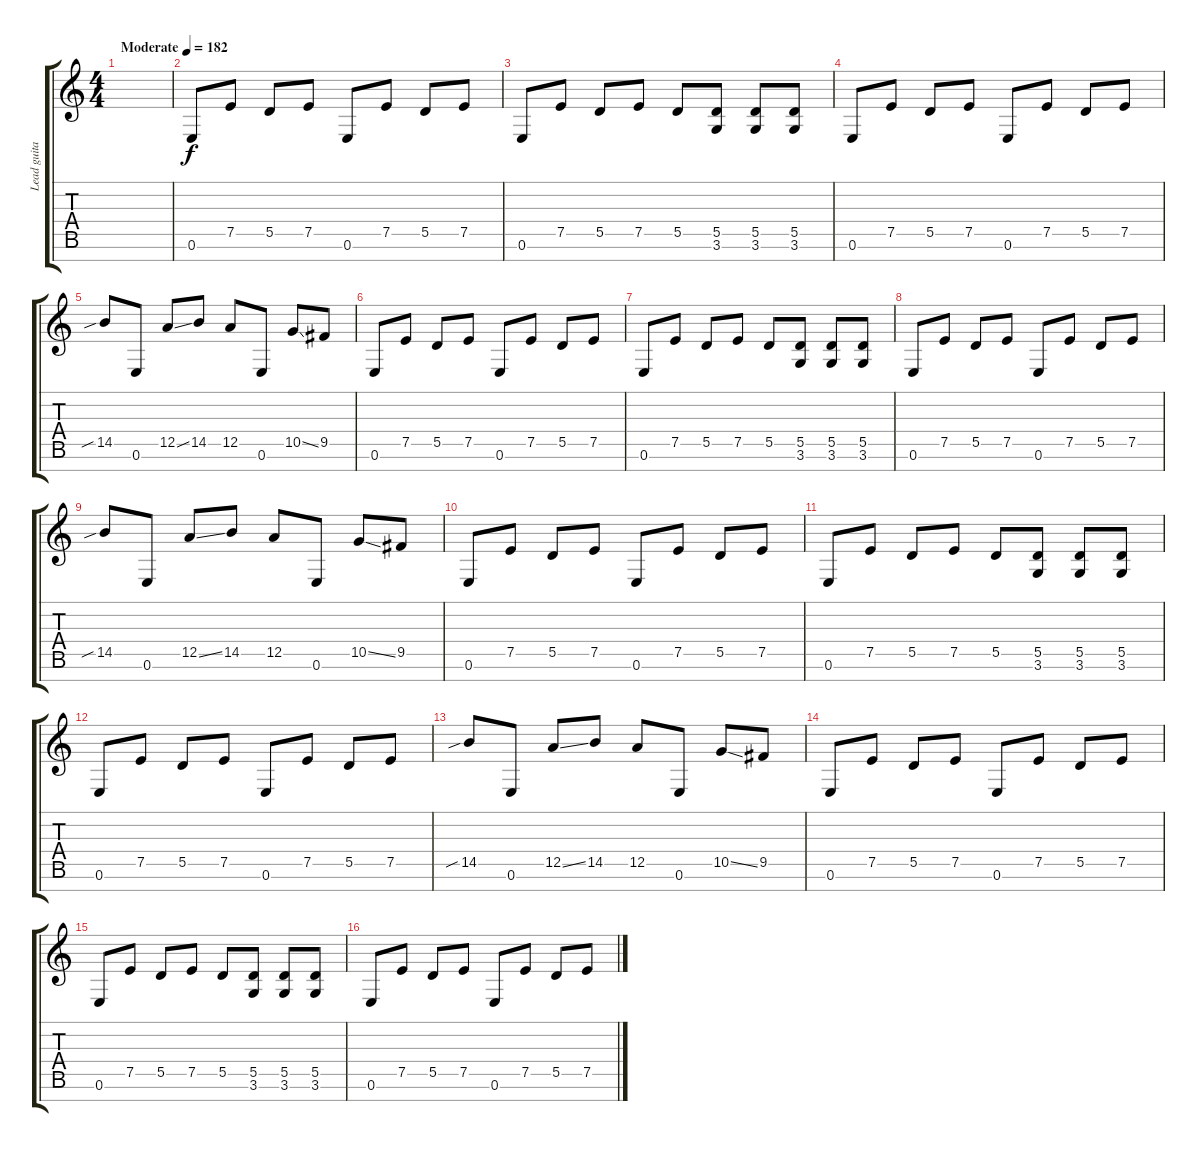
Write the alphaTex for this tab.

\track ("Lead guitar" "Lead guita") {instrument overdrivenguitar}
\staff {score tabs}
\tuning (E4 B3 G3 D3 A2 E2 B1) {hide}
\ts (4 4)
\tempo (182 "Moderate")
\clef g2
\ks c
|
0.6.8 7.5.8 5.5.8 7.5.8 0.6.8 7.5.8 5.5.8 7.5.8 |
0.6.8 7.5.8 5.5.8 7.5.8 5.5.8 (5.5 3.6).8 (5.5 3.6).8 (5.5 3.6).8 |
0.6.8 7.5.8 5.5.8 7.5.8 0.6.8 7.5.8 5.5.8 7.5.8 |
14.5{sib}.8 0.6.8 12.5{ss}.8 14.5.8 12.5.8 0.6.8 10.5{ss}.8 9.5.8 |
0.6.8 7.5.8 5.5.8 7.5.8 0.6.8 7.5.8 5.5.8 7.5.8 |
0.6.8 7.5.8 5.5.8 7.5.8 5.5.8 (5.5 3.6).8 (5.5 3.6).8 (5.5 3.6).8 |
0.6.8 7.5.8 5.5.8 7.5.8 0.6.8 7.5.8 5.5.8 7.5.8 |
14.5{sib}.8 0.6.8 12.5{ss}.8 14.5.8 12.5.8 0.6.8 10.5{ss}.8 9.5.8 |
0.6.8 7.5.8 5.5.8 7.5.8 0.6.8 7.5.8 5.5.8 7.5.8 |
0.6.8 7.5.8 5.5.8 7.5.8 5.5.8 (5.5 3.6).8 (5.5 3.6).8 (5.5 3.6).8 |
0.6.8 7.5.8 5.5.8 7.5.8 0.6.8 7.5.8 5.5.8 7.5.8 |
14.5{sib}.8 0.6.8 12.5{ss}.8 14.5.8 12.5.8 0.6.8 10.5{ss}.8 9.5.8 |
0.6.8 7.5.8 5.5.8 7.5.8 0.6.8 7.5.8 5.5.8 7.5.8 |
0.6.8 7.5.8 5.5.8 7.5.8 5.5.8 (5.5 3.6).8 (5.5 3.6).8 (5.5 3.6).8 |
0.6.8 7.5.8 5.5.8 7.5.8 0.6.8 7.5.8 5.5.8 7.5.8
